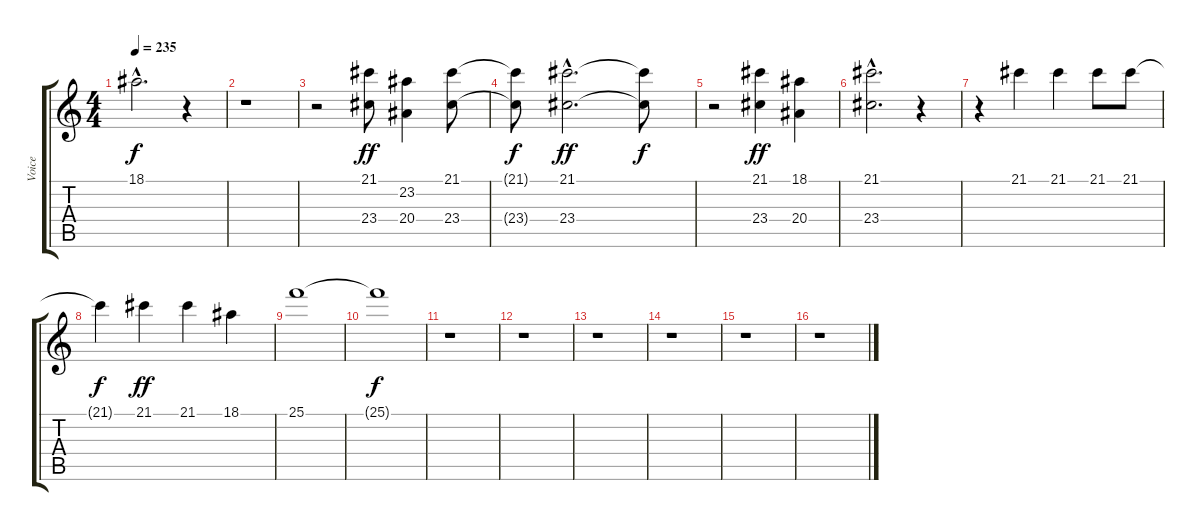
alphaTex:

\track ("Voice" "Voice") {instrument synthvoice}
\staff {score tabs}
\tuning (E4 B3 G3 D3 A2 E2) {hide}
\ts (4 4)
\tempo 235
\clef g2
\ks c
18.1{hac t}.2{d dy f} r.4 |
r.1 |
r.2 (21.1 23.4).8{dy ff} (23.2 20.4).4 (21.1 23.4).8 |
(21.1{t} 23.4{t}).8{dy f} (21.1{hac} 23.4{hac}).2{d dy ff} (21.1{t} 23.4{t}).8{dy f} |
r.2 (21.1 23.4).4{dy ff} (18.1 20.4).4 |
(21.1{hac} 23.4{hac}).2{d} r.4 |
r.4 21.1.4 21.1.4 21.1.8 21.1.8 |
21.1{t}.4{dy f} 21.1.4{dy ff} 21.1.4 18.1.4 |
25.1.1 |
25.1{t}.1{dy f} |
r.1 |
r.1 |
r.1 |
r.1 |
r.1 |
r.1
